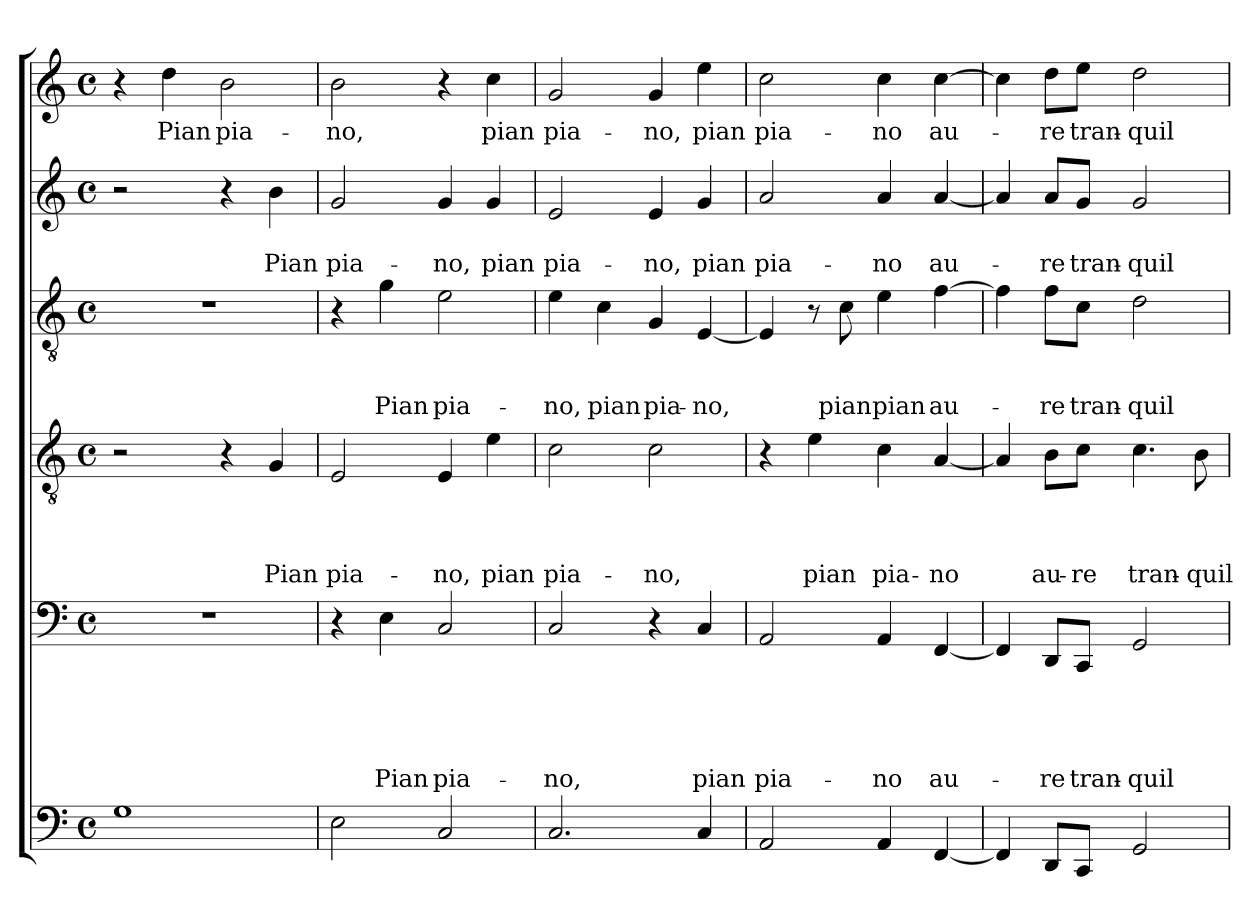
**kern	**kern	**text	**text	**text	**text	**text	**kern	**text	**text	**text	**text	**kern	**text	**text	**text	**kern	**text	**text	**kern	**text
*part6	*part5	*part5	*part5	*part5	*part5	*part5	*part4	*part4	*part4	*part4	*part4	*part3	*part3	*part3	*part3	*part2	*part2	*part2	*part1	*part1
*staff6	*staff5	*staff5	*staff5	*staff5	*staff5	*staff5	*staff4	*staff4	*staff4	*staff4	*staff4	*staff3	*staff3	*staff3	*staff3	*staff2	*staff2	*staff2	*staff1	*staff1
*clefF4	*clefF4	*	*	*	*	*	*clefGv2	*	*	*	*	*clefGv2	*	*	*	*clefG2	*	*	*clefG2	*
*k[]	*k[]	*	*	*	*	*	*k[]	*	*	*	*	*k[]	*	*	*	*k[]	*	*	*k[]	*
*C:	*C:	*	*	*	*	*	*C:	*	*	*	*	*C:	*	*	*	*C:	*	*	*C:	*
*M4/4	*M4/4	*	*	*	*	*	*M4/4	*	*	*	*	*M4/4	*	*	*	*M4/4	*	*	*M4/4	*
*met(c)	*met(c)	*	*	*	*	*	*met(c)	*	*	*	*	*met(c)	*	*	*	*met(c)	*	*	*met(c)	*
=1	=1	=1	=1	=1	=1	=1	=1	=1	=1	=1	=1	=1	=1	=1	=1	=1	=1	=1	=1	=1
1G	1r	.	.	.	.	.	2r	.	.	.	.	1r	.	.	.	2r	.	.	4r	.
!	!	!	!	!	!	!	!	!	!	!	!	!	!	!	!	!	!	!	!	!LO:LY:b
.	.	.	.	.	.	.	.	.	.	.	.	.	.	.	.	.	.	.	4dd\	Pian
!	!	!	!	!	!	!	!	!	!	!	!	!	!	!	!	!	!	!	!	!LO:LY:b
.	.	.	.	.	.	.	4r	.	.	.	.	.	.	.	.	4r	.	.	2b\	pia-
!	!	!	!	!	!	!	!	!	!	!	!LO:LY:b	!	!	!	!	!	!	!LO:LY:b	!	!
.	.	.	.	.	.	.	4G/	.	.	.	Pian	.	.	.	.	4b\	.	Pian	.	.
=2	=2	=2	=2	=2	=2	=2	=2	=2	=2	=2	=2	=2	=2	=2	=2	=2	=2	=2	=2	=2
!	!	!	!	!	!	!	!	!	!	!	!LO:LY:b	!	!	!	!	!	!	!LO:LY:b	!	!LO:LY:b
2E\	4r	.	.	.	.	.	2E/	.	.	.	pia-	4r	.	.	.	2g/	.	pia-	2b\	-no,
!	!	!	!	!	!	!LO:LY:b	!	!	!	!	!	!	!	!	!LO:LY:b	!	!	!	!	!
.	4E\	.	.	.	.	Pian	.	.	.	.	.	4g\	.	.	Pian	.	.	.	.	.
!	!	!	!	!	!	!LO:LY:b	!	!	!	!	!LO:LY:b	!	!	!	!LO:LY:b	!	!	!LO:LY:b	!	!
2C/	2C/	.	.	.	.	pia-	4E/	.	.	.	-no,	2e\	.	.	pia-	4g/	.	-no,	4r	.
!	!	!	!	!	!	!	!	!	!	!	!LO:LY:b	!	!	!	!	!	!	!LO:LY:b	!	!LO:LY:b
.	.	.	.	.	.	.	4e\	.	.	.	pian	.	.	.	.	4g/	.	pian	4cc\	pian
=3	=3	=3	=3	=3	=3	=3	=3	=3	=3	=3	=3	=3	=3	=3	=3	=3	=3	=3	=3	=3
!	!	!	!	!	!	!LO:LY:b	!	!	!	!	!LO:LY:b	!	!	!	!LO:LY:b	!	!	!LO:LY:b	!	!LO:LY:b
2.C/	2C/	.	.	.	.	-no,	2c\	.	.	.	pia-	4e\	.	.	-no,	2e/	.	pia-	2g/	pia-
!	!	!	!	!	!	!	!	!	!	!	!	!	!	!	!LO:LY:b	!	!	!	!	!
.	.	.	.	.	.	.	.	.	.	.	.	4c\	.	.	pian	.	.	.	.	.
!	!	!	!	!	!	!	!	!	!	!	!LO:LY:b	!	!	!	!LO:LY:b	!	!	!LO:LY:b	!	!LO:LY:b
.	4r	.	.	.	.	.	2c\	.	.	.	-no,	4G/	.	.	pia-	4e/	.	-no,	4g/	-no,
!	!	!	!	!	!	!LO:LY:b	!	!	!	!	!	!	!	!	!LO:LY:b	!	!	!LO:LY:b	!	!LO:LY:b
4C/	4C/	.	.	.	.	pian	.	.	.	.	.	[4E/	.	.	-no,	4g/	.	pian	4ee\	pian
=4	=4	=4	=4	=4	=4	=4	=4	=4	=4	=4	=4	=4	=4	=4	=4	=4	=4	=4	=4	=4
!	!	!	!	!	!	!LO:LY:b	!	!	!	!	!	!	!	!	!	!	!	!LO:LY:b	!	!LO:LY:b
2AA/	2AA/	.	.	.	.	pia-	4r	.	.	.	.	4E/]	.	.	.	2a/	.	pia-	2cc\	pia-
!	!	!	!	!	!	!	!	!	!	!	!LO:LY:b	!	!	!	!	!	!	!	!	!
.	.	.	.	.	.	.	4e\	.	.	.	pian	8r	.	.	.	.	.	.	.	.
!	!	!	!	!	!	!	!	!	!	!	!	!	!	!	!LO:LY:b	!	!	!	!	!
.	.	.	.	.	.	.	.	.	.	.	.	8c\	.	.	pian	.	.	.	.	.
!	!	!	!	!	!	!LO:LY:b	!	!	!	!	!LO:LY:b	!	!	!	!LO:LY:b	!	!	!LO:LY:b	!	!LO:LY:b
4AA/	4AA/	.	.	.	.	-no	4c\	.	.	.	pia-	4e\	.	.	pian	4a/	.	-no	4cc\	-no
!	!	!	!	!	!	!LO:LY:b	!	!	!	!	!LO:LY:b	!	!	!	!LO:LY:b	!	!	!LO:LY:b	!	!LO:LY:b
[4FF/	[4FF/	.	.	.	.	au-	[4A/	.	.	.	-no	[4f\	.	.	au-	[4a/	.	au-	[4cc\	au-
=5	=5	=5	=5	=5	=5	=5	=5	=5	=5	=5	=5	=5	=5	=5	=5	=5	=5	=5	=5	=5
4FF/]	4FF/]	.	.	.	.	.	4A/]	.	.	.	.	4f\]	.	.	.	4a/]	.	.	4cc\]	.
!	!	!	!	!	!	!LO:LY:b	!	!	!	!	!LO:LY:b	!	!	!	!LO:LY:b	!	!	!LO:LY:b	!	!LO:LY:b
8DD/L	8DD/L	.	.	.	.	-re	8B\L	.	.	.	au-	8f\L	.	.	-re	8a/L	.	-re	8dd\L	-re
!	!	!	!	!	!	!LO:LY:b	!	!	!	!	!LO:LY:b	!	!	!	!LO:LY:b	!	!	!LO:LY:b	!	!LO:LY:b
8CC/J	8CC/J	.	.	.	.	tran-	8c\J	.	.	.	-re	8c\J	.	.	tran-	8g/J	.	tran-	8ee\J	tran-
!	!	!	!	!	!	!LO:LY:b	!	!	!	!	!LO:LY:b	!	!	!	!LO:LY:b	!	!	!LO:LY:b	!	!LO:LY:b
2GG/	2GG/	.	.	.	.	-quil-	4.c\	.	.	.	tran-	2d\	.	.	-quil-	2g/	.	-quil-	2dd\	-quil-
!	!	!	!	!	!	!	!	!	!	!	!LO:LY:b	!	!	!	!	!	!	!	!	!
.	.	.	.	.	.	.	8B\	.	.	.	-quil-	.	.	.	.	.	.	.	.	.
=	=	=	=	=	=	=	=	=	=	=	=	=	=	=	=	=	=	=	=	=
*-	*-	*-	*-	*-	*-	*-	*-	*-	*-	*-	*-	*-	*-	*-	*-	*-	*-	*-	*-	*-
